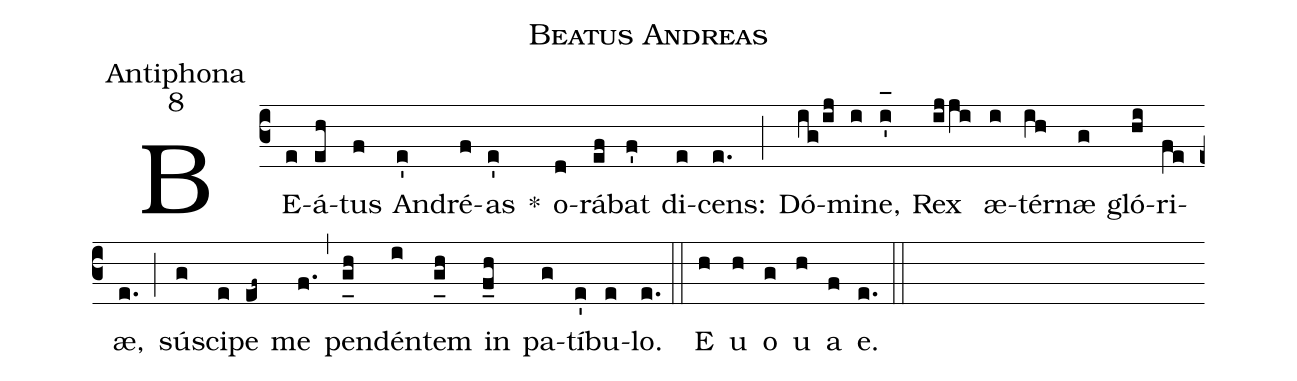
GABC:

name:Beatus Andreas;
office-part:Antiphona;
mode:8;
%%
(c3) BE(e)á(eh)tus(f) An(e')dré(f)as(e') *() o(d)rá(ef)bat(f') di(e)cens:(e.) (;) Dó(ig/ij)mi(i)ne,(i'_[oh:h]) Rex(ijji) æ(i)tér(ih)næ(g) gló(hi)ri(fe)æ,(e.) (;) sús(g)ci(e)pe(ef~) me(f.) (,) pen(g_[uh:l]h)dén(i)tem(g_[uh:l]h) in(f_h) pa(g)tí(e')bu(e)lo.(e.) (::) <eu>E(h) u(h) o(g) u(h) a(f) e.</eu>(e.) (::)
